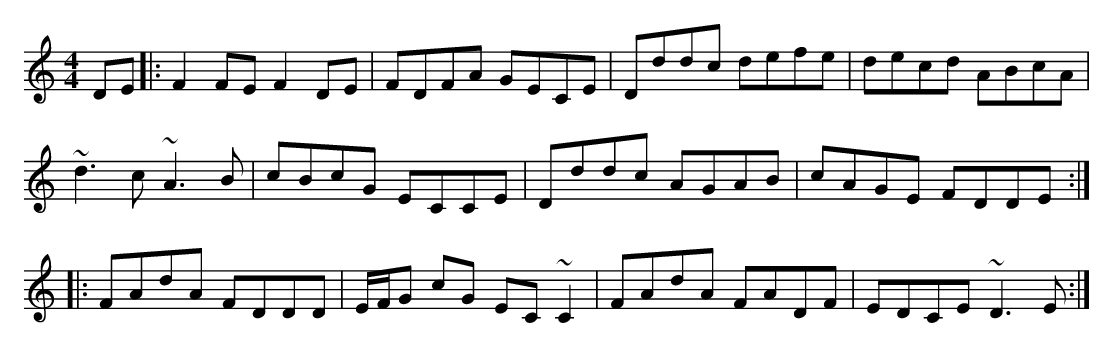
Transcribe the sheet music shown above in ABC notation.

X:1
M:4/4
K:Ddor
DE|:F2 FE F2 DE|FDFA GECE|Dddc defe|decd ABcA|
~d3c ~A3B|cBcG ECCE|Dddc AGAB|cAGE FDDE:|
|:FAdA FDDD|E/F/G cG EC~C2|FAdA FADF|EDCE ~D3E:|
